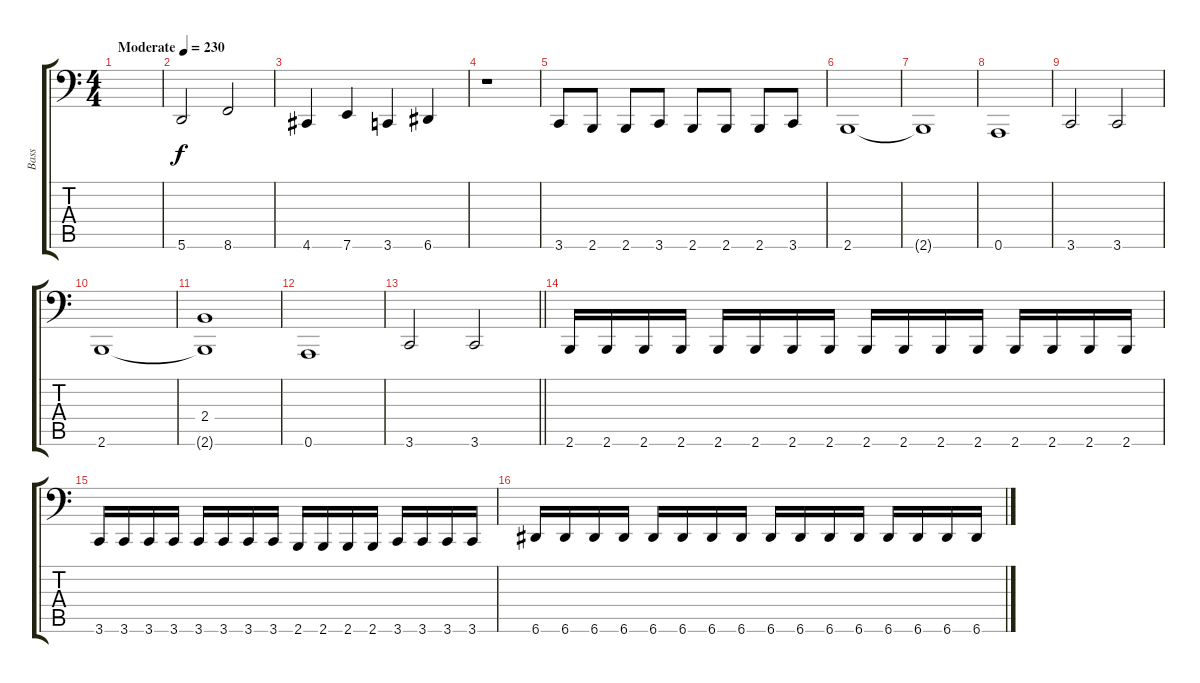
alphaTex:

\track ("Bass" "Bass") {instrument electricbasspick}
\staff {score tabs}
\tuning (B2 Gb2 D2 A1 E1 A0) {hide}
\ts (4 4)
\tempo (230 "Moderate")
\clef f4
\ks c
|
5.6.2 8.6.2 |
4.6.4 7.6.4 3.6.4 6.6.4 |
r.1 |
3.6.8 2.6.8 2.6.8 3.6.8 2.6.8 2.6.8 2.6.8 3.6.8 |
2.6.1 |
2.6{t}.1 |
0.6.1 |
3.6.2 3.6.2 |
2.6.1 |
(2.4 2.6{t}).1 |
0.6.1 |
\barLineRight lightlight
3.6.2 3.6.2 |
2.6.16 2.6.16 2.6.16 2.6.16 2.6.16 2.6.16 2.6.16 2.6.16 2.6.16 2.6.16 2.6.16 2.6.16 2.6.16 2.6.16 2.6.16 2.6.16 |
3.6.16 3.6.16 3.6.16 3.6.16 3.6.16 3.6.16 3.6.16 3.6.16 2.6.16 2.6.16 2.6.16 2.6.16 3.6.16 3.6.16 3.6.16 3.6.16 |
6.6.16 6.6.16 6.6.16 6.6.16 6.6.16 6.6.16 6.6.16 6.6.16 6.6.16 6.6.16 6.6.16 6.6.16 6.6.16 6.6.16 6.6.16 6.6.16
